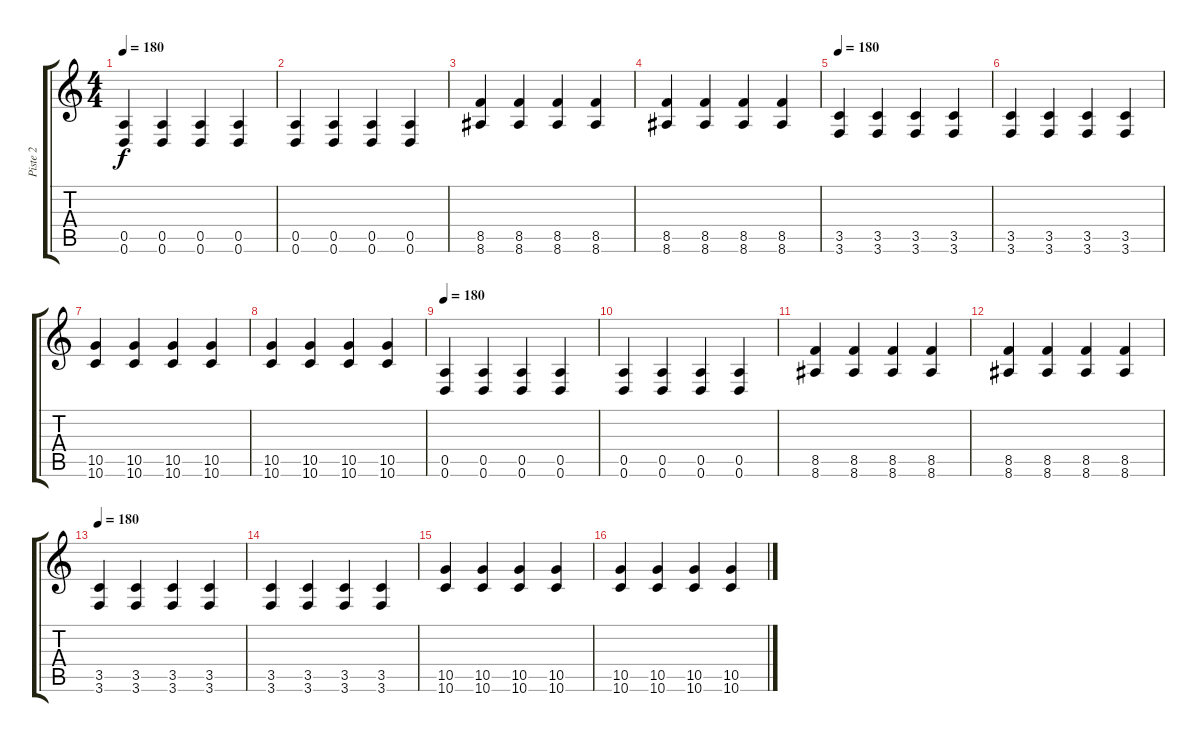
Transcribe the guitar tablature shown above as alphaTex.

\track ("Piste 2" "Piste 2") {instrument distortionguitar}
\staff {score tabs}
\tuning (E4 B3 G3 D3 A2 D2) {hide}
\ts (4 4)
\tempo 180
\clef g2
\ks c
(0.5 0.6).4{dy f} (0.5 0.6).4 (0.5 0.6).4 (0.5 0.6).4 |
(0.5 0.6).4 (0.5 0.6).4 (0.5 0.6).4 (0.5 0.6).4 |
(8.5 8.6).4 (8.5 8.6).4 (8.5 8.6).4 (8.5 8.6).4 |
(8.5 8.6).4 (8.5 8.6).4 (8.5 8.6).4 (8.5 8.6).4 |
\tempo 180
(3.5 3.6).4 (3.5 3.6).4 (3.5 3.6).4 (3.5 3.6).4 |
(3.5 3.6).4 (3.5 3.6).4 (3.5 3.6).4 (3.5 3.6).4 |
(10.5 10.6).4 (10.5 10.6).4 (10.5 10.6).4 (10.5 10.6).4 |
(10.5 10.6).4 (10.5 10.6).4 (10.5 10.6).4 (10.5 10.6).4 |
\tempo 180
(0.5 0.6).4 (0.5 0.6).4 (0.5 0.6).4 (0.5 0.6).4 |
(0.5 0.6).4 (0.5 0.6).4 (0.5 0.6).4 (0.5 0.6).4 |
(8.5 8.6).4 (8.5 8.6).4 (8.5 8.6).4 (8.5 8.6).4 |
(8.5 8.6).4 (8.5 8.6).4 (8.5 8.6).4 (8.5 8.6).4 |
\tempo 180
(3.5 3.6).4 (3.5 3.6).4 (3.5 3.6).4 (3.5 3.6).4 |
(3.5 3.6).4 (3.5 3.6).4 (3.5 3.6).4 (3.5 3.6).4 |
(10.5 10.6).4 (10.5 10.6).4 (10.5 10.6).4 (10.5 10.6).4 |
(10.5 10.6).4 (10.5 10.6).4 (10.5 10.6).4 (10.5 10.6).4
